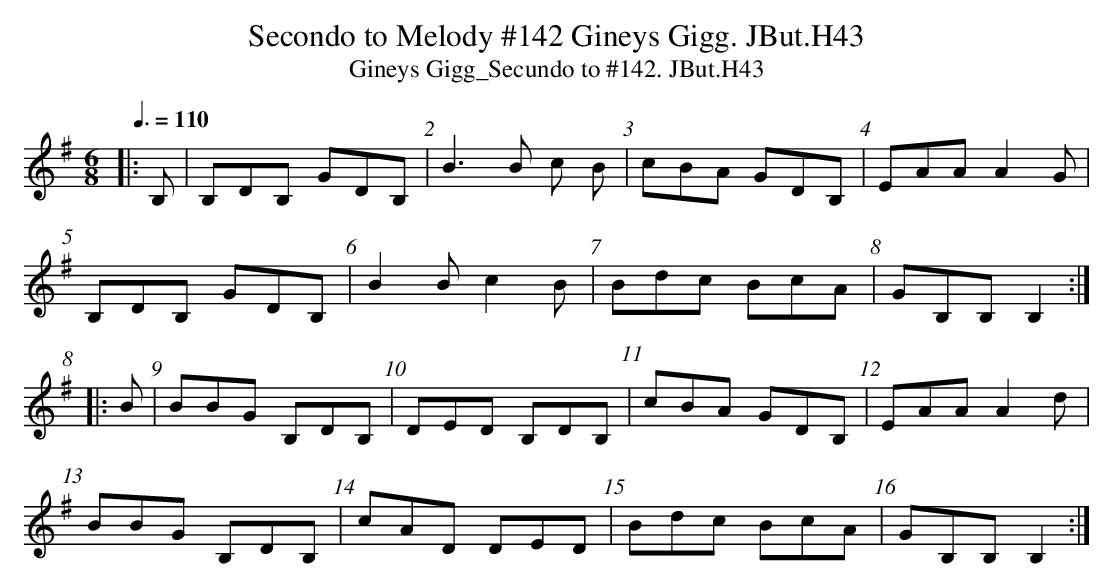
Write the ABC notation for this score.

X:1
T:Secondo to Melody #142 Gineys Gigg. JBut.H43
T:Gineys Gigg_Secundo to #142. JBut.H43
M:6/8
L:1/8
Q:3/8=110
K:G
|: B, | B,DB, GDB, | B3 B c B | cBA GDB, | EAA A2 G |
B,DB, GDB, | B2 B c2 B | Bdc BcA | GB,B, B,2 :|
|: B | BBG B,DB, | DED B,DB, | cBA GDB, | EAA A2 d |
BBG B,DB, | cAD DED | Bdc BcA | GB,B, B,2 :|
